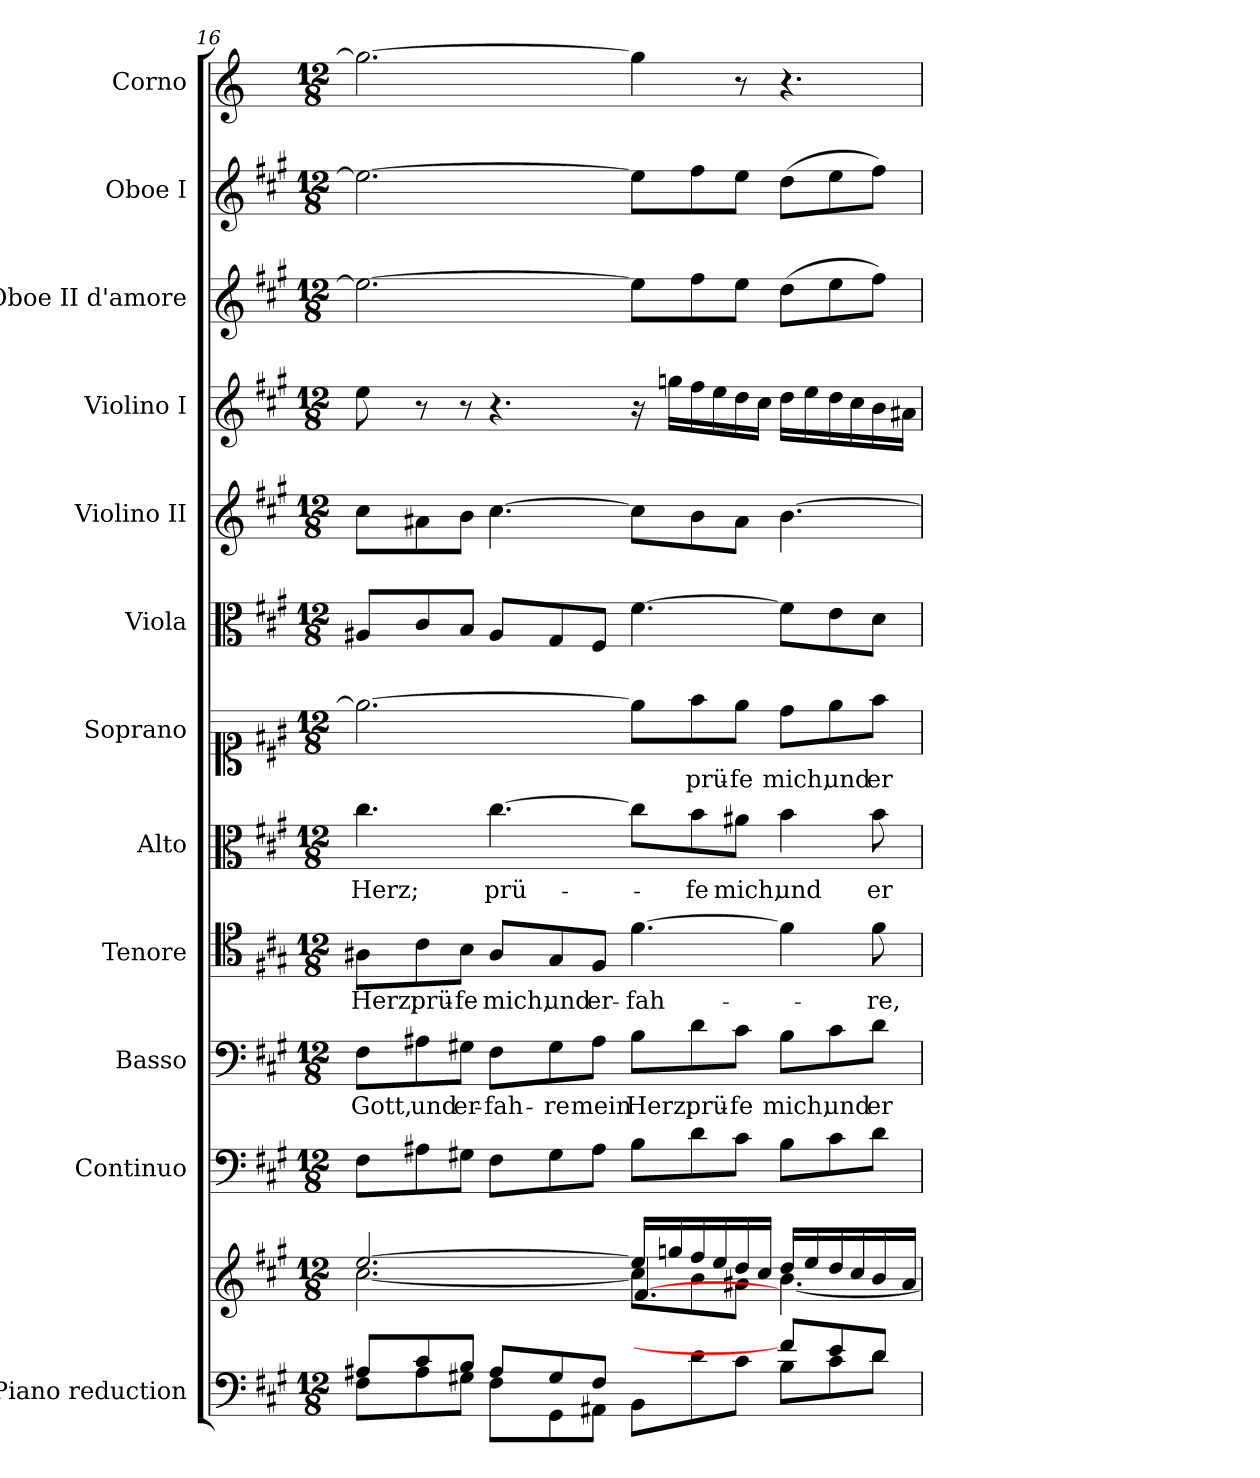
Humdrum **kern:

**kern	**kern	**kern	**kern	**text	**kern	**text	**kern	**text	**kern	**text	**kern	**kern	**kern	**kern	**kern	**kern
*part12	*part12	*part11	*part10	*part10	*part9	*part9	*part8	*part8	*part7	*part7	*part6	*part5	*part4	*part3	*part2	*part1
*staff13	*staff12	*staff11	*staff10	*staff10	*staff9	*staff9	*staff8	*staff8	*staff7	*staff7	*staff6	*staff5	*staff4	*staff3	*staff2	*staff1
*I"Piano reduction	*	*I"Continuo	*I"Basso	*	*I"Tenore	*	*I"Alto	*	*I"Soprano	*	*I"Viola	*I"Violino II	*I"Violino I	*I"Oboe II d'amore	*I"Oboe I	*I"Corno
*I'Pno	*	*	*	*	*	*	*	*	*	*	*I'Vla	*I'Vln	*I'Vln	*I'Ob	*I'Ob	*
!!LO:PB:g=z
*clefF4	*clefG2	*clefF4	*clefF4	*	*clefC4	*	*clefC3	*	*clefC1	*	*clefC3	*clefG2	*clefG2	*clefG2	*clefG2	*clefG2
*	*	*	*	*	*	*	*	*	*	*	*	*	*	*	*	*ITrd2c3
*k[f#c#g#]	*k[f#c#g#]	*k[f#c#g#]	*k[f#c#g#]	*	*k[f#c#g#]	*	*k[f#c#g#]	*	*k[f#c#g#]	*	*k[f#c#g#]	*k[f#c#g#]	*k[f#c#g#]	*k[f#c#g#]	*k[f#c#g#]	*k[f#c#g#]
*M12/8	*M12/8	*M12/8	*M12/8	*	*M12/8	*	*M12/8	*	*M12/8	*	*M12/8	*M12/8	*M12/8	*M12/8	*M12/8	*M12/8
=16	=16	=16	=16	=16	=16	=16	=16	=16	=16	=16	=16	=16	=16	=16	=16	=16
*^	*^	*	*	*	*	*	*	*	*	*	*	*	*	*	*	*
*	*	*	*^	*	*	*	*	*	*	*	*	*	*	*	*	*	*	*
!	!	!	!	!	!	!	!LO:LY:b	!	!LO:LY:b	!	!LO:LY:b	!	!	!	!	!	!	!	!
8A#X/L	8F#\L	[2.ee/	[>2.cc#\	2.ryy	8F#\L	8F#\L	Gott,	8A#X\L	Herz;	4.cc#\	Herz;	2.ee\_	.	8A#X/L	8cc#\L	8ee\	2.ee\_	2.ee\_	2.ee\_
!	!	!	!	!	!	!	!LO:LY:b	!	!LO:LY:b	!	!	!	!	!	!	!	!	!	!
8c#/	8A#\	.	.	.	8A#X\	8A#X\	und	8c#\	prü-	.	.	.	.	8c#/	8a#X\	8r	.	.	.
!	!	!	!	!	!	!	!LO:LY:b	!	!LO:LY:b	!	!	!	!	!	!	!	!	!	!
8B/J	8G#X\J	.	.	.	8G#X\J	8G#X\J	er-	8B\J	-fe	.	.	.	.	8B/J	8b\J	8r	.	.	.
!	!	!	!	!	!	!	!LO:LY:b	!	!LO:LY:b	!	!LO:LY:b	!	!	!	!	!	!	!	!
8A#/L	8F#\L	.	.	.	8F#\L	8F#\L	-fah-	8A#/L	mich,	[4.cc#\	prü-	.	.	8A#/L	[4.cc#\	4.r	.	.	.
!	!	!	!	!	!	!	!LO:LY:b	!	!LO:LY:b	!	!	!	!	!	!	!	!	!	!
8G#/	8GG#\	.	.	.	8G#\	8G#\	-re	8G#/	und	.	.	.	.	8G#/	.	.	.	.	.
!	!	!	!	!	!	!	!LO:LY:b	!	!LO:LY:b	!	!	!	!	!	!	!	!	!	!
8F#/J	8AA#X\J	.	.	.	8A#\J	8A#\J	mein	8F#/J	er-	.	.	.	.	8F#/J	.	.	.	.	.
!	!	!	!	!	!	!	!LO:LY:b	!	!LO:LY:b	!	!	!	!	!	!	!	!	!	!
4.ryy	8BB\L	16ee/LL]	8cc#\L]	[4.f#/	8B\L	8B\L	Herz;	[4.f#\	-fah-	8cc#\L]	.	8ee\L]	.	[4.f#\	8cc#\L]	16r	8ee\L]	8ee\L]	4ee\]
.	.	16ggn/	.	.	.	.	.	.	.	.	.	.	.	.	.	16ggn\LL	.	.	.
!	!	!	!	!	!	!	!LO:LY:b	!	!	!	!LO:LY:b	!	!LO:LY:b	!	!	!	!	!	!
.	8d\	16ff#/	8b\	.	8d\	8d\	prü-	.	.	8b\	-fe	8ff#\	prü-	.	8b\	16ff#\	8ff#\	8ff#\	.
.	.	16ee/	.	.	.	.	.	.	.	.	.	.	.	.	.	16ee\	.	.	.
!	!	!	!	!	!	!	!LO:LY:b	!	!	!	!LO:LY:b	!	!LO:LY:b	!	!	!	!	!	!
.	8c#\J	16dd/	8a#X\J	.	8c#\J	8c#\J	-fe	.	.	8a#X\J	mich,	8ee\J	-fe	.	8a#\J	16dd\	8ee\J	8ee\J	8r
.	.	16cc#/JJ	.	.	.	.	.	.	.	.	.	.	.	.	.	16cc#\JJ	.	.	.
!	!	!	!	!	!	!	!LO:LY:b	!	!	!	!LO:LY:b	!	!LO:LY:b	!	!	!	!	!	!
8f#/L]	8B\L	16dd/LL	[4.b\	4.ryy	8B\L	8B\L	mich,	4f#\]	.	4b\	und	8dd\L	mich,	8f#\L]	[4.b\	16dd\LL	(8dd\L	(8dd\L	4.r
.	.	16ee/	.	.	.	.	.	.	.	.	.	.	.	.	.	16ee\	.	.	.
!	!	!	!	!	!	!	!LO:LY:b	!	!	!	!	!	!LO:LY:b	!	!	!	!	!	!
8e/	8c#\	16dd/	.	.	8c#\	8c#\	und	.	.	.	.	8ee\	und	8e\	.	16dd\	8ee\	8ee\	.
.	.	16cc#/	.	.	.	.	.	.	.	.	.	.	.	.	.	16cc#\	.	.	.
!	!	!	!	!	!	!	!LO:LY:b	!	!LO:LY:b	!	!LO:LY:b	!	!LO:LY:b	!	!	!	!	!	!
8d/J	8d\J	16b/	.	.	8d\J	8d\J	er-	8f#\	-re,	8b\	er-	8ff#\J	er-	8d\J	.	16b\	8ff#\J)	8ff#\J)	.
.	.	16a#/JJ	.	.	.	.	.	.	.	.	.	.	.	.	.	16a#X\JJ	.	.	.
*v	*v	*	*	*	*	*	*	*	*	*	*	*	*	*	*	*	*	*	*
*	*v	*v	*v	*	*	*	*	*	*	*	*	*	*	*	*	*	*	*
=	=	=	=	=	=	=	=	=	=	=	=	=	=	=	=	=
*-	*-	*-	*-	*-	*-	*-	*-	*-	*-	*-	*-	*-	*-	*-	*-	*-
